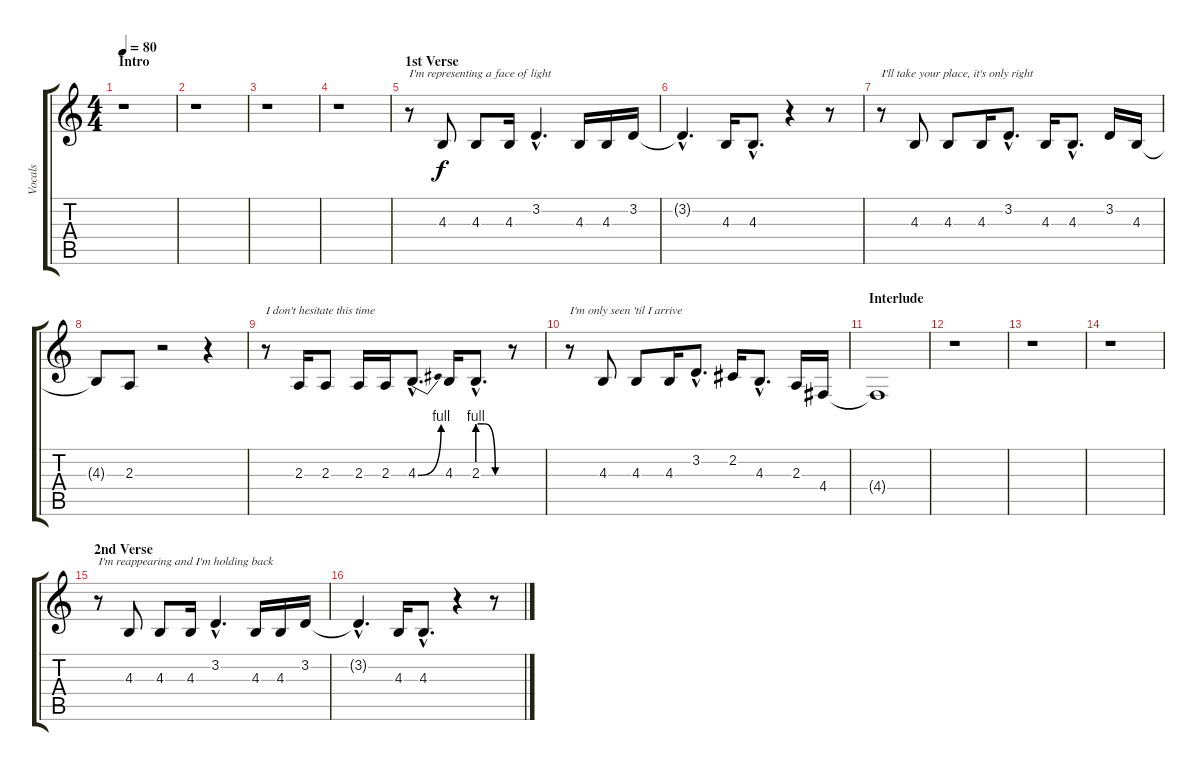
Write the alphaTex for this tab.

\track ("Vocals " "Vocals ") {instrument oboe}
\staff {score tabs}
\tuning (E4 B3 G3 D3 A2 E2) {hide}
\ts (4 4)
\section ("" "Intro")
\tempo 80
\clef g2
\ks c
r.1{dy f instrument oboe} |
r.1 |
r.1 |
r.1 |
\section ("" "1st Verse")
r.8{txt "I'm representing a face of light"} 4.3.8 4.3.8 4.3.16 3.2{hac}.4{d} 4.3.16 4.3.16 3.2.16 |
3.2{hac t}.4{d} 4.3.16 4.3{hac}.8{d} r.4 r.8 |
r.8{txt "I'll take your place, it's only right"} 4.3.8 4.3.8 4.3.16 3.2{hac}.8{d} 4.3.16 4.3{hac}.8{d} 3.2.16 4.3.16 |
4.3{t}.8 2.3.8 r.2 r.4 |
r.8{txt "I don't hesitate this time "} 2.3.16 2.3.8 2.3.16 2.3.16 4.3{be (bend 0 0 60 4) hac}.8{d} 4.3.16 2.3{be (custom 0 4 15 4 40 0 60 0) hac}.8{d} r.8 |
r.8{txt "I'm only seen 'til I arrive "} 4.3.8 4.3.8 4.3.16 3.2{hac}.8{d} 2.2.16 4.3{hac}.8{d} 2.3.16 4.4.16 |
\section ("" "Interlude")
4.4{t}.1 |
r.1 |
r.1 |
r.1 |
\section ("" "2nd Verse")
r.8{txt "I'm reappearing and I'm holding back "} 4.3.8 4.3.8 4.3.16 3.2{hac}.4{d} 4.3.16 4.3.16 3.2.16 |
3.2{hac t}.4{d} 4.3.16 4.3{hac}.8{d} r.4 r.8
